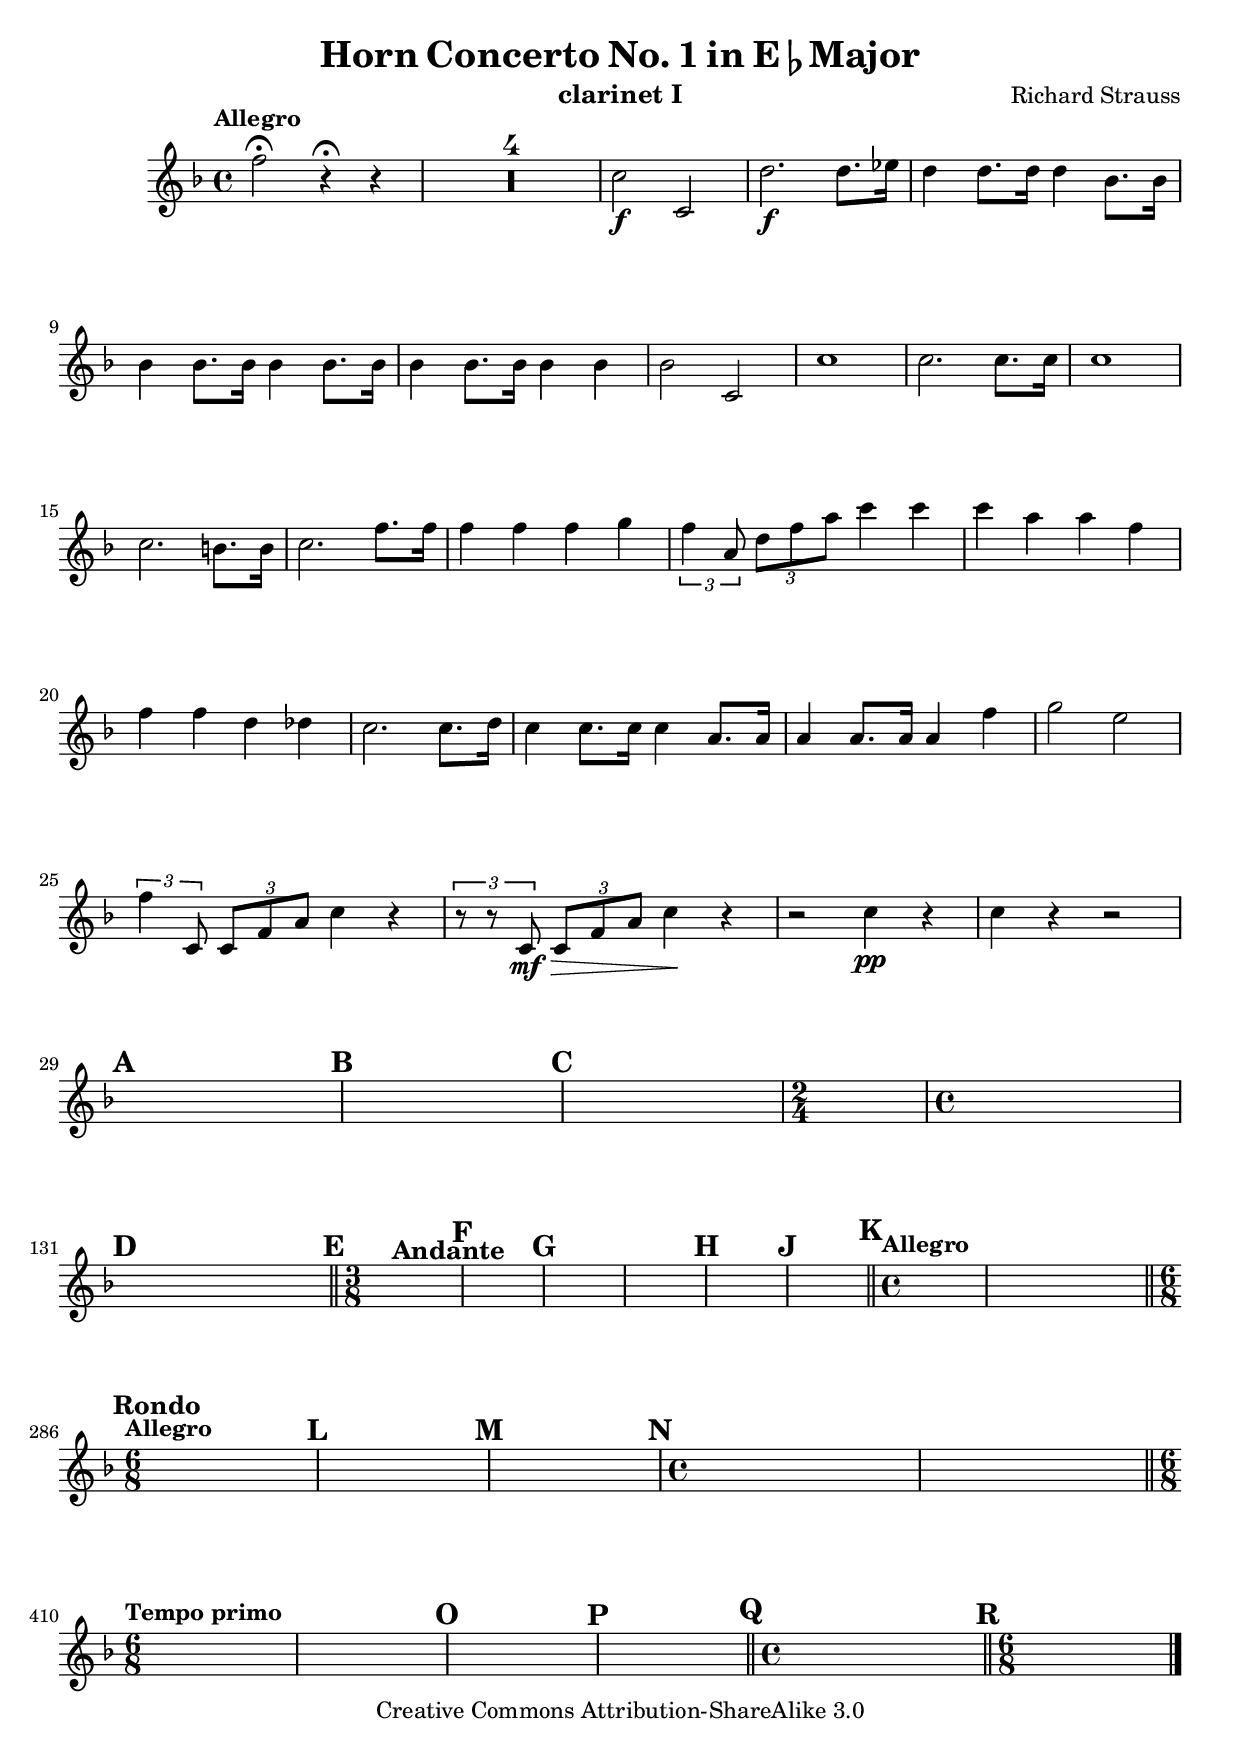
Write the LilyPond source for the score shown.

\version "2.13.22"

\version "2.13.22"

\include "defs.ily"

clarinetOneMvtI = \relative c''
{
  \transposition bes
  \key f \major
  f2\fermata r4\fermata r |
  R1*4 |
  c2\f c, |
  d'2.\f d8. ees16 |
  d4 d8. d16 d4 bes8. bes16
  bes4 bes8. bes16 bes4 bes8. bes16
  bes4 bes8. bes16 bes4 bes |
  bes2 c, |
  c'1 |
  c2. c8. c16 |
  c1 |
  c2. b8. b16 |
  c2. f8. f16 |
  f4 f f g |
  \times 2/3 {f4 a,8} \times 2/3 {d8 f a} c4 c |
  c a a f |
  f f d des |
  c2. c8. d16 |
  c4 c8. c16 c4 a8. a16 |
  a4 a8. a16 a4 f' |
  g2 e |
  \times 2/3 {f4 c,8} \times 2/3 {c8 f a} c4 r |
  \times 2/3 {r8 r c,\mf\>} \times 2/3 {c8 f a} c4\! r |
  r2 c4\pp r |
  c4 r r2 |

  %A
}

clarinetOneMvtII = \relative c'
{
}

clarinetOneMvtIII = \relative c'
{
}

clarinetOne = {\clarinetOneMvtI \clarinetOneMvtII \clarinetOneMvtIII}




\paper
{
  ragged-last-bottom = ##f
}

instrument = "clarinet I"

\include "header.ily"

notes = \clarinetOne

\include "part.ily"

